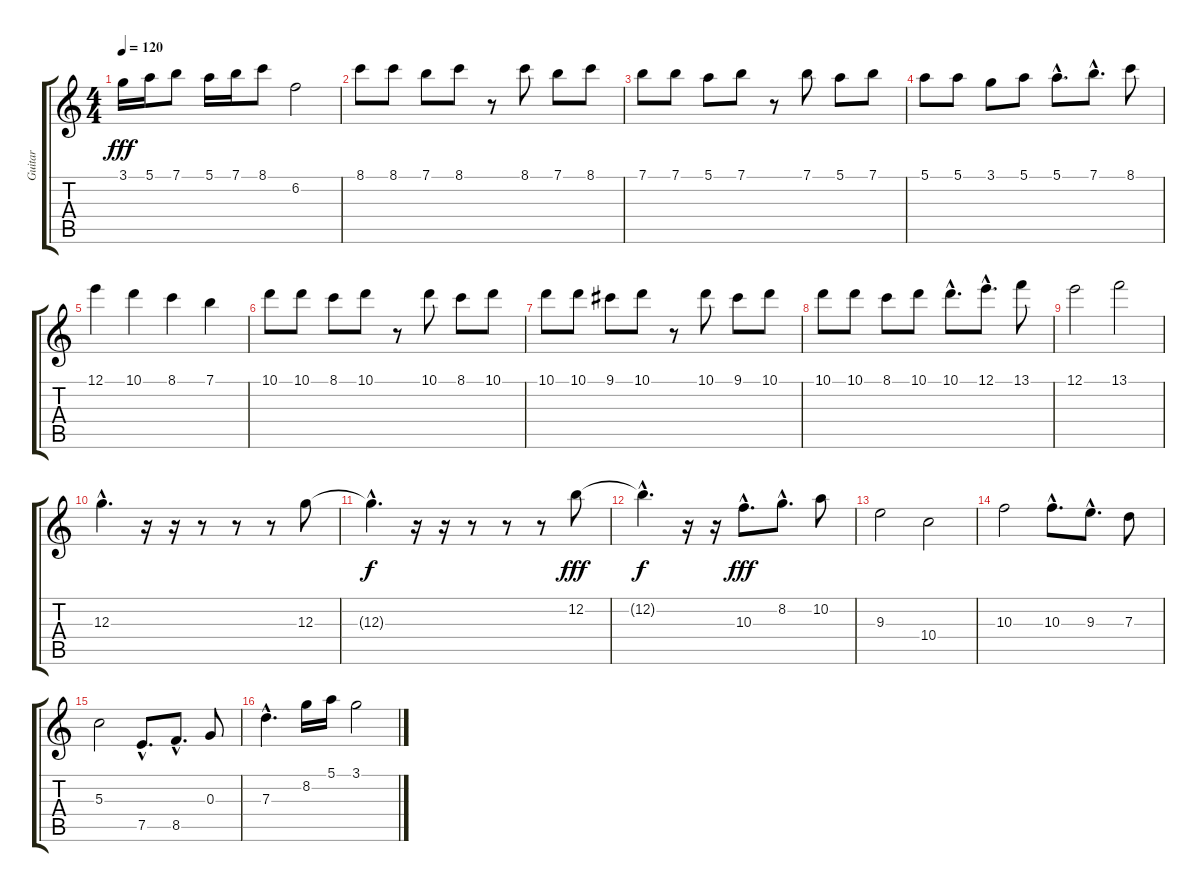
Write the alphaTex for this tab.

\track ("Guitar" "Guitar") {instrument distortionguitar}
\staff {score tabs}
\tuning (E4 B3 G3 D3 A2 E2) {hide}
\ts (4 4)
\tempo 120
\clef g2
\ks c
3.1.16{dy fff} 5.1.16 7.1.8 5.1.16 7.1.16 8.1.8 6.2.2 |
8.1.8 8.1.8 7.1.8 8.1.8 r.8 8.1.8 7.1.8 8.1.8 |
7.1.8 7.1.8 5.1.8 7.1.8 r.8 7.1.8 5.1.8 7.1.8 |
5.1.8 5.1.8 3.1.8 5.1.8 5.1{hac}.8{d} 7.1{hac}.8{d} 8.1.8 |
12.1.4 10.1.4 8.1.4 7.1.4 |
10.1.8 10.1.8 8.1.8 10.1.8 r.8 10.1.8 8.1.8 10.1.8 |
10.1.8 10.1.8 9.1.8 10.1.8 r.8 10.1.8 9.1.8 10.1.8 |
10.1.8 10.1.8 8.1.8 10.1.8 10.1{hac}.8{d} 12.1{hac}.8{d} 13.1.8 |
12.1.2 13.1.2 |
12.3{hac}.4{d} r.16 r.16 r.8 r.8 r.8 12.3.8 |
12.3{hac t}.4{d dy f} r.16 r.16 r.8 r.8 r.8 12.2.8{dy fff} |
12.2{hac t}.4{d dy f} r.16 r.16 10.3{hac}.8{d dy fff} 8.2{hac}.8{d} 10.2.8 |
9.3.2 10.4.2 |
10.3.2 10.3{hac}.8{d} 9.3{hac}.8{d} 7.3.8 |
5.3.2 7.5{hac}.8{d} 8.5{hac}.8{d} 0.3.8 |
7.3{hac}.4{d} 8.2.16 5.1.16 3.1.2
